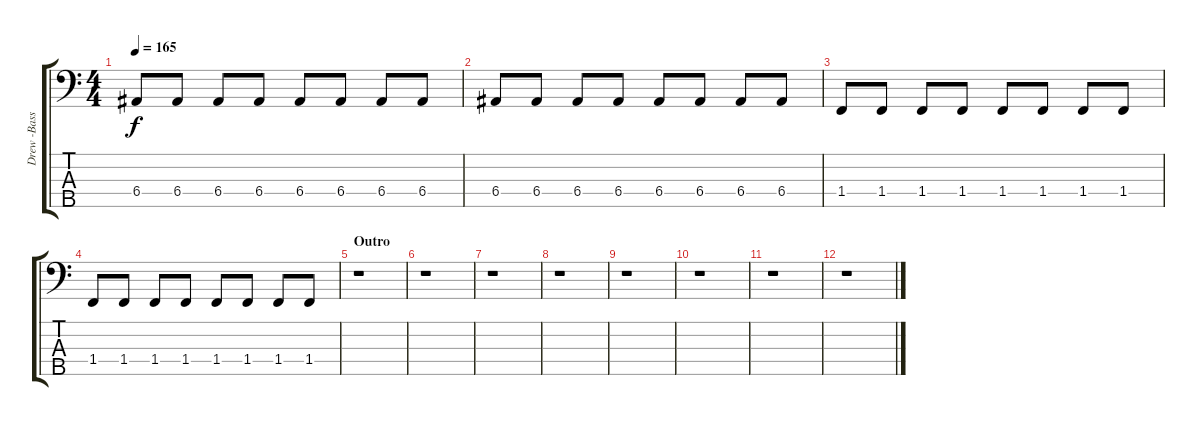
\track ("Drew -Bass" "Drew -Bass") {instrument electricbassfinger}
\staff {score tabs}
\tuning (G2 D2 A1 E1 B0) {hide}
\ts (4 4)
\tempo 165
\clef f4
\ks c
6.4.8{dy f} 6.4.8 6.4.8 6.4.8 6.4.8 6.4.8 6.4.8 6.4.8 |
6.4.8 6.4.8 6.4.8 6.4.8 6.4.8 6.4.8 6.4.8 6.4.8 |
1.4.8 1.4.8 1.4.8 1.4.8 1.4.8 1.4.8 1.4.8 1.4.8 |
1.4.8 1.4.8 1.4.8 1.4.8 1.4.8 1.4.8 1.4.8 1.4.8 |
\section ("" "Outro")
r.1 |
r.1 |
r.1 |
r.1 |
r.1 |
r.1 |
r.1 |
r.1
